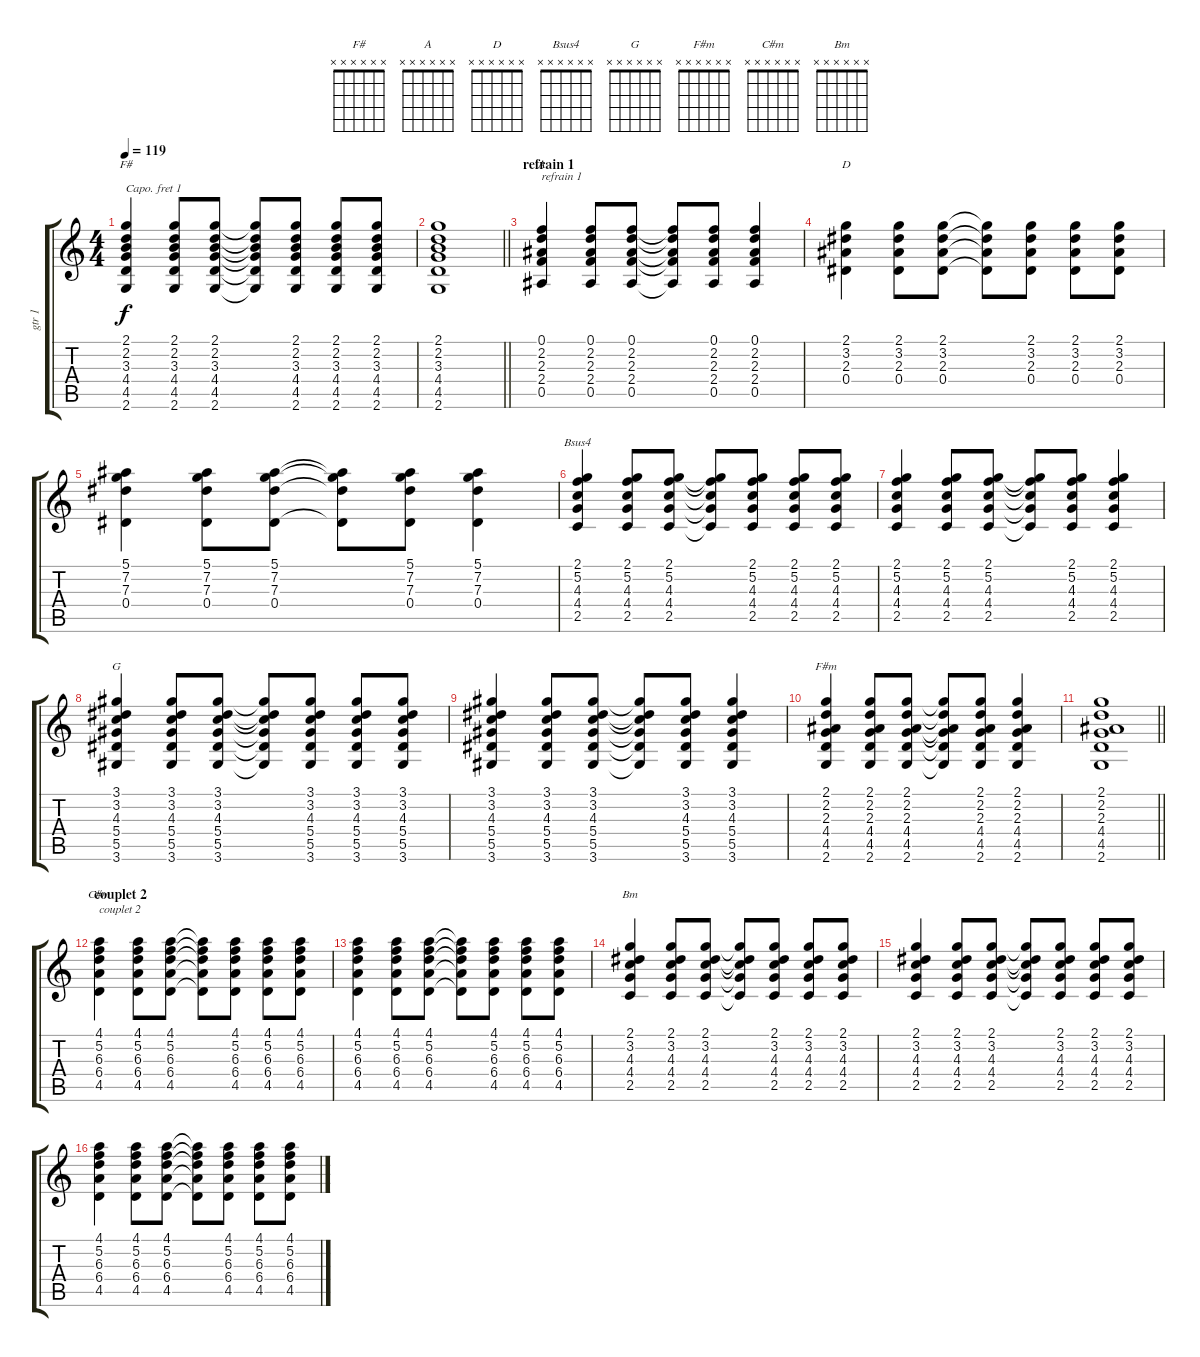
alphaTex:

\track ("gtr 1" "gtr 1") {instrument acousticguitarsteel}
\staff {score tabs}
\capo 1
\tuning (E4 B3 G3 D3 A2 E2) {hide}
\chord ("F#" x x x x x x)
\chord ("A" x x x x x x)
\chord ("D" x x x x x x)
\chord ("Bsus4" x x x x x x)
\chord ("G" x x x x x x)
\chord ("F#m" x x x x x x)
\chord ("C#m" x x x x x x)
\chord ("Bm" x x x x x x)
\ts (4 4)
\tempo 119
\clef g2
\ks c
(2.1 2.2 3.3 4.4 4.5 2.6).4{ch "F#" dy f} (2.1 2.2 3.3 4.4 4.5 2.6).8 (2.1 2.2 3.3 4.4 4.5 2.6).8 (2.1{t} 2.2{t} 3.3{t} 4.4{t} 4.5{t} 2.6{t}).8 (2.1 2.2 3.3 4.4 4.5 2.6).8 (2.1 2.2 3.3 4.4 4.5 2.6).8 (2.1 2.2 3.3 4.4 4.5 2.6).8 |
\barLineRight lightlight
(2.1 2.2 3.3 4.4 4.5 2.6).1 |
\section ("" "refrain 1")
(0.1 2.2 2.3 2.4 0.5).4{ch "A" txt "refrain 1"} (0.1 2.2 2.3 2.4 0.5).8 (0.1 2.2 2.3 2.4 0.5).8 (0.1{t} 2.2{t} 2.3{t} 2.4{t} 0.5{t}).8 (0.1 2.2 2.3 2.4 0.5).8 (0.1 2.2 2.3 2.4 0.5).4 |
(2.1 3.2 2.3 0.4).4{ch "D"} (2.1 3.2 2.3 0.4).8 (2.1 3.2 2.3 0.4).8 (2.1{t} 3.2{t} 2.3{t} 0.4{t}).8 (2.1 3.2 2.3 0.4).8 (2.1 3.2 2.3 0.4).8 (2.1 3.2 2.3 0.4).8 |
(5.1 7.2 7.3 0.4).4 (5.1 7.2 7.3 0.4).8 (5.1 7.2 7.3 0.4).8 (5.1{t} 7.2{t} 7.3{t} 0.4{t}).8 (5.1 7.2 7.3 0.4).8 (5.1 7.2 7.3 0.4).4 |
(2.1 5.2 4.3 4.4 2.5).4{ch "Bsus4"} (2.1 5.2 4.3 4.4 2.5).8 (2.1 5.2 4.3 4.4 2.5).8 (2.1{t} 5.2{t} 4.3{t} 4.4{t} 2.5{t}).8 (2.1 5.2 4.3 4.4 2.5).8 (2.1 5.2 4.3 4.4 2.5).8 (2.1 5.2 4.3 4.4 2.5).8 |
(2.1 5.2 4.3 4.4 2.5).4 (2.1 5.2 4.3 4.4 2.5).8 (2.1 5.2 4.3 4.4 2.5).8 (2.1{t} 5.2{t} 4.3{t} 4.4{t} 2.5{t}).8 (2.1 5.2 4.3 4.4 2.5).8 (2.1 5.2 4.3 4.4 2.5).4 |
(3.1 3.2 4.3 5.4 5.5 3.6).4{ch "G"} (3.1 3.2 4.3 5.4 5.5 3.6).8 (3.1 3.2 4.3 5.4 5.5 3.6).8 (3.1{t} 3.2{t} 4.3{t} 5.4{t} 5.5{t} 3.6{t}).8 (3.1 3.2 4.3 5.4 5.5 3.6).8 (3.1 3.2 4.3 5.4 5.5 3.6).8 (3.1 3.2 4.3 5.4 5.5 3.6).8 |
(3.1 3.2 4.3 5.4 5.5 3.6).4 (3.1 3.2 4.3 5.4 5.5 3.6).8 (3.1 3.2 4.3 5.4 5.5 3.6).8 (3.1{t} 3.2{t} 4.3{t} 5.4{t} 5.5{t} 3.6{t}).8 (3.1 3.2 4.3 5.4 5.5 3.6).8 (3.1 3.2 4.3 5.4 5.5 3.6).4 |
(2.1 2.2 2.3 4.4 4.5 2.6).4{ch "F#m"} (2.1 2.2 2.3 4.4 4.5 2.6).8 (2.1 2.2 2.3 4.4 4.5 2.6).8 (2.1{t} 2.2{t} 2.3{t} 4.4{t} 4.5{t} 2.6{t}).8 (2.1 2.2 2.3 4.4 4.5 2.6).8 (2.1 2.2 2.3 4.4 4.5 2.6).4 |
\barLineRight lightlight
(2.1 2.2 2.3 4.4 4.5 2.6).1 |
\section ("" "couplet 2")
(4.1 5.2 6.3 6.4 4.5).4{ch "C#m" txt "couplet 2"} (4.1 5.2 6.3 6.4 4.5).8 (4.1 5.2 6.3 6.4 4.5).8 (4.1{t} 5.2{t} 6.3{t} 6.4{t} 4.5{t}).8 (4.1 5.2 6.3 6.4 4.5).8 (4.1 5.2 6.3 6.4 4.5).8 (4.1 5.2 6.3 6.4 4.5).8 |
(4.1 5.2 6.3 6.4 4.5).4 (4.1 5.2 6.3 6.4 4.5).8 (4.1 5.2 6.3 6.4 4.5).8 (4.1{t} 5.2{t} 6.3{t} 6.4{t} 4.5{t}).8 (4.1 5.2 6.3 6.4 4.5).8 (4.1 5.2 6.3 6.4 4.5).8 (4.1 5.2 6.3 6.4 4.5).8 |
(2.1 3.2 4.3 4.4 2.5).4{ch "Bm"} (2.1 3.2 4.3 4.4 2.5).8 (2.1 3.2 4.3 4.4 2.5).8 (2.1{t} 3.2{t} 4.3{t} 4.4{t} 2.5{t}).8 (2.1 3.2 4.3 4.4 2.5).8 (2.1 3.2 4.3 4.4 2.5).8 (2.1 3.2 4.3 4.4 2.5).8 |
(2.1 3.2 4.3 4.4 2.5).4 (2.1 3.2 4.3 4.4 2.5).8 (2.1 3.2 4.3 4.4 2.5).8 (2.1{t} 3.2{t} 4.3{t} 4.4{t} 2.5{t}).8 (2.1 3.2 4.3 4.4 2.5).8 (2.1 3.2 4.3 4.4 2.5).8 (2.1 3.2 4.3 4.4 2.5).8 |
(4.1 5.2 6.3 6.4 4.5).4 (4.1 5.2 6.3 6.4 4.5).8 (4.1 5.2 6.3 6.4 4.5).8 (4.1{t} 5.2{t} 6.3{t} 6.4{t} 4.5{t}).8 (4.1 5.2 6.3 6.4 4.5).8 (4.1 5.2 6.3 6.4 4.5).8 (4.1 5.2 6.3 6.4 4.5).8
